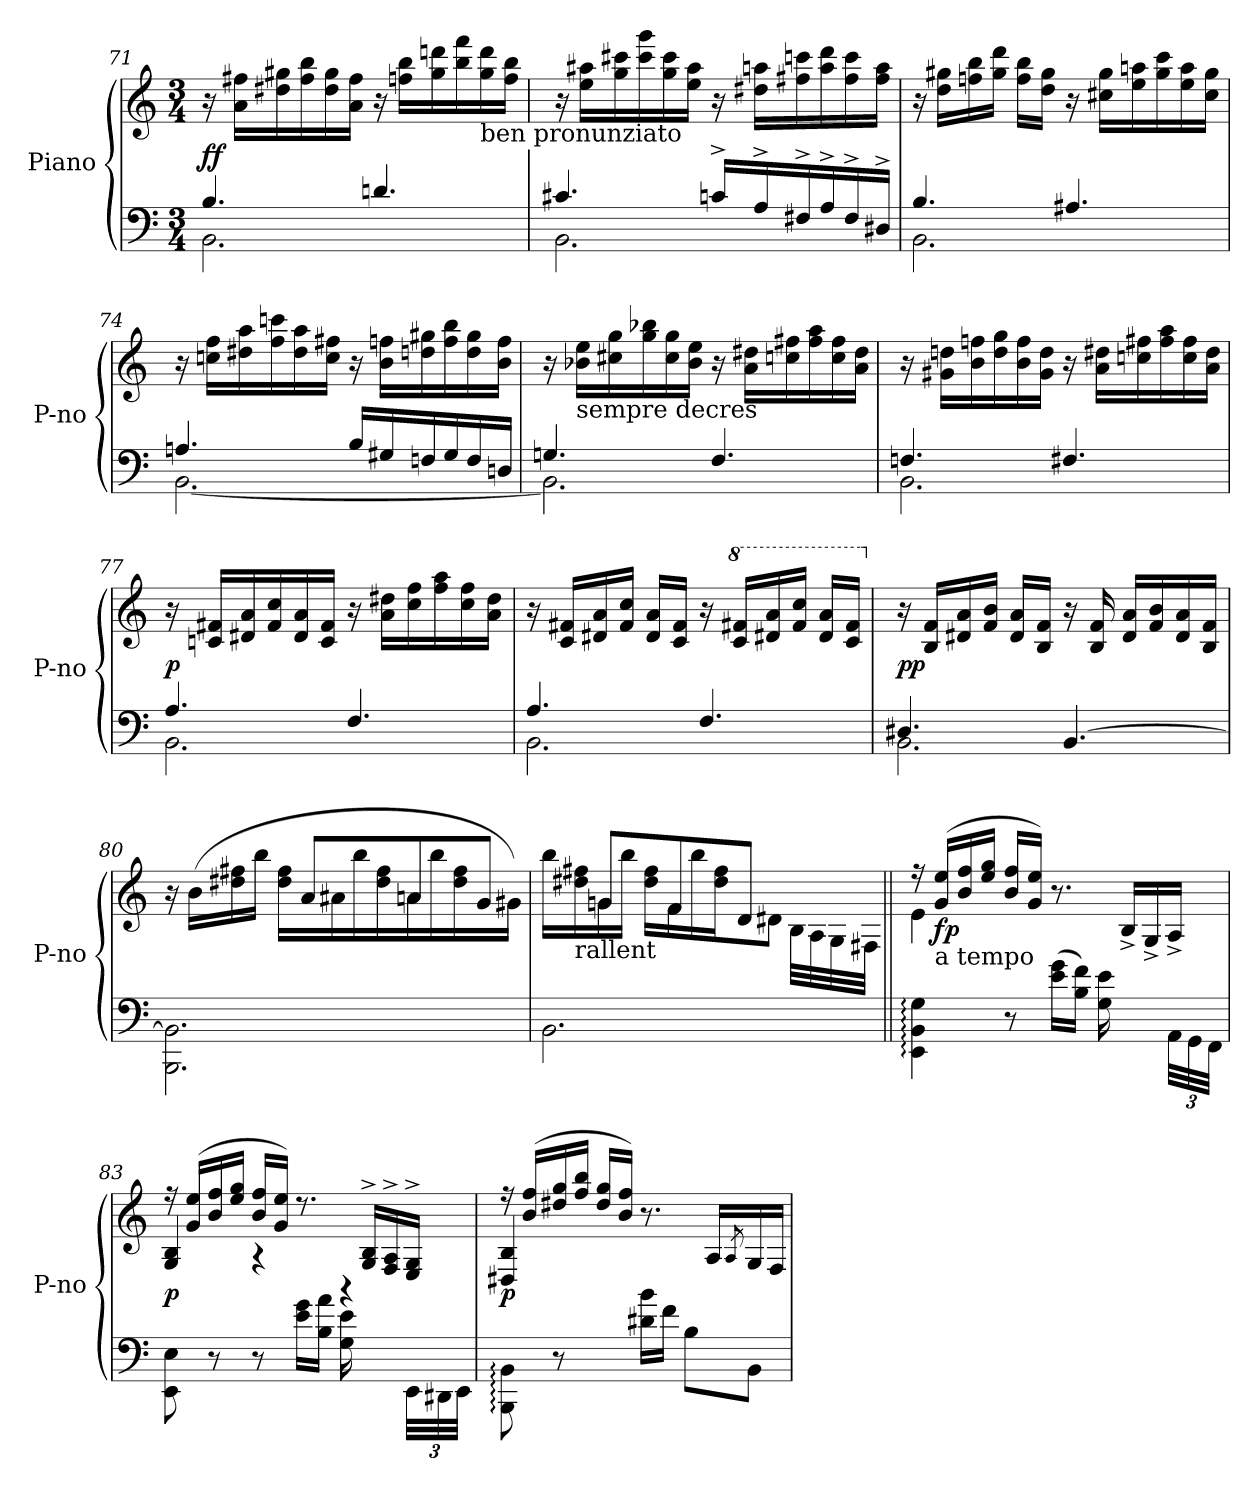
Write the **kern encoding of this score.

**kern	**kern	**dynam
*part2	*part1	*part1
*staff2	*staff1	*staff1
*I"Piano	*I"Piano	*
*I'P-no	*I'P-no	*
*clefF4	*clefG2	*
*k[]	*k[]	*
*M3/4	*M3/4	*
=71	=71	=71
*^	*	*
4.B/	2.BB\	16r	ff
.	.	16a\ 16ff#X\LL	.
.	.	16dd#X\ 16gg#X\	.
.	.	16ff#\ 16bb\	.
.	.	16dd#\ 16gg#\	.
.	.	16a\ 16ff#\JJ	.
4.dn/	.	16r	.
.	.	16ffn\ 16bb\LL	.
.	.	16gg#\ 16dddn\	.
.	.	16bb\ 16fff\	.
!	!	!LO:TX:b:t=ben pronunziato	!
.	.	16gg#\ 16ddd\	.
.	.	16ff\ 16bb\JJ	.
=72	=72	=72	=72
4.c#X/	2.BB\	16r	.
.	.	16ee\ 16aa#X\LL	.
.	.	16gg\ 16ccc#X\	.
.	.	16ccc#\ 16ggg\	.
.	.	16gg\ 16ccc#\	.
.	.	16ee\ 16aa#\JJ	.
16cn^/LL	.	16r	.
16A^/	.	16dd#X\ 16aan\LL	.
16F#X^/	.	16ff#X\ 16cccn\	.
16A^/	.	16aa\ 16ddd\	.
16F#^/	.	16ff#\ 16ccc\	.
16D#X^/JJ	.	16ff#\ 16aa\JJ	.
=73	=73	=73	=73
4.B/	2.BB\	16r	.
.	.	16dd\ 16gg#X\LL	.
.	.	16ffn\ 16bb\	.
.	.	16gg#\ 16ddd\JJ	.
.	.	16ff\ 16bb\LL	.
.	.	16dd\ 16gg#\JJ	.
4.A#X/	.	16r	.
.	.	16cc#X\ 16gg#\LL	.
.	.	16ee\ 16aan\	.
.	.	16gg#\ 16ccc\	.
.	.	16ee\ 16aa\	.
.	.	16cc#\ 16gg#\JJ	.
=74	=74	=74	=74
4.An/	[2.BB\	16r	.
.	.	16ccn\ 16ff\LL	.
.	.	16dd#X\ 16aa\	.
.	.	16ff\ 16cccn\	.
.	.	16dd#\ 16aa\	.
.	.	16cc\ 16ff#X\JJ	.
16B/LL	.	16r	.
16G#X/	.	16b\ 16ffn\LL	.
16Fn/	.	16ddn\ 16gg#X\	.
16G#/	.	16ff\ 16bb\	.
16F/	.	16dd\ 16gg#\	.
16Dn/JJ	.	16b\ 16ff\JJ	.
=75	=75	=75	=75
4.Gn/	2.BB\]	16r	.
!	!	!LO:TX:b:t=sempre decres	!
.	.	16b-X\ 16ee\LL	.
.	.	16cc#X\ 16gg\	.
.	.	16gg\ 16bb-X\	.
.	.	16cc#\ 16gg\	.
.	.	16b-\ 16ee\JJ	.
4.F/	.	16r	.
.	.	16a\ 16dd#X\LL	.
.	.	16ccn\ 16ff#X\	.
.	.	16ff#\ 16aa\	.
.	.	16cc\ 16ff#\	.
.	.	16a\ 16dd#\JJ	.
=76	=76	=76	=76
4.Fn/	2.BB\	16r	.
.	.	16g#X\ 16ddn\LL	.
.	.	16b\ 16ffn\	.
.	.	16dd\ 16gg\	.
.	.	16b\ 16ff\	.
.	.	16g#\ 16dd\JJ	.
4.F#X/	.	16r	.
.	.	16a\ 16dd#X\LL	.
.	.	16ccn\ 16ff#X\	.
.	.	16ff#\ 16aa\	.
.	.	16cc\ 16ff#\	.
.	.	16a\ 16dd#\JJ	.
=77	=77	=77	=77
4.A/	2.BB\	16r	p
.	.	16cn/ 16f#X/LL	.
.	.	16d#X/ 16a/	.
.	.	16f#/ 16cc/	.
.	.	16d#/ 16a/	.
.	.	16c/ 16f#/JJ	.
4.F/	.	16r	.
.	.	16a\ 16dd#X\LL	.
.	.	16cc\ 16ff\	.
.	.	16ff\ 16aa\	.
.	.	16cc\ 16ff\	.
.	.	16a\ 16dd#\JJ	.
=78	=78	=78	=78
4.A/	2.BB\	16r	.
.	.	16c/ 16f#X/LL	.
.	.	16d#X/ 16a/	.
.	.	16f#/ 16cc/JJ	.
.	.	16d#/ 16a/LL	.
.	.	16c/ 16f#/JJ	.
4.F/	.	16r	.
*	*	*8va	*
.	.	16cc/ 16ff#X/LL	.
.	.	16dd#X/ 16aa/	.
.	.	16ff#/ 16ccc/JJ	.
.	.	16dd#/ 16aa/LL	.
.	.	16cc/ 16ff#/JJ	.
=79	=79	=79	=79
*	*	*X8va	*
4.D#X/	2.BB\	16r	pp
.	.	16B/ 16f/LL	.
.	.	16d#X/ 16a/	.
.	.	16f/ 16b/JJ	.
.	.	16d#/ 16a/LL	.
.	.	16B/ 16f/JJ	.
[4.BB/	.	16r	.
.	.	16B/ 16f/	.
.	.	16d#/ 16a/LL	.
.	.	16f/ 16b/	.
.	.	16d#/ 16a/	.
.	.	16B/ 16f/JJ	.
*v	*v	*	*
=80	=80	=80
*	*^	*
2.BBB\ 2.BB]\	4ryy	16r	.
.	.	(16b\LL	.
.	.	16dd#X\ 16ff#X\	.
.	.	16bb\JJ	.
.	16ryy	16dd#\ 16ff#\LL	.
!	!LO:N:vis=8	!	!
.	8.a/L	16a#X\	.
.	.	16bb\	.
.	.	16dd#\ 16ff#\	.
!	!LO:N:vis=8	!	!
.	8.a#/	16an\	.
.	.	16bb\	.
.	.	16dd#\ 16ff#\	.
!	!LO:N:vis=8	!	!
.	16g/J	16g#X\JJ)	.
=81	=81	=81	=81
2.BB\	8ryy	16bb\LL	.
!	!	!LO:TX:b:t=rallent	!
.	.	16dd#X\ 16ff#X\	.
!	!LO:N:vis=8	!	!
.	8.g/L	16gn\	.
.	.	16bb\JJ	.
.	.	16dd#\ 16ff#\LL	.
!	!LO:N:vis=8	!	!
.	8.f/	16f\	.
.	.	16bb\	.
.	.	16dd#\ 16ff#\J	.
!	!LO:N:vis=8	!	!
.	8.d/J	8d#X\J	.
.	.	32B\LLL	.
.	.	32A\	.
.	16ryy	32G\	.
.	.	32F#X\JJJ	.
=82||	=82||	=82||	=82||
4EE:\ 4BB:\ 4G:\	16r	4e\	.
!	!LO:TX:b:t=a tempo	!	!
.	(16g/ 16ee/LL	.	fp
.	16b/ 16ff/	.	.
.	16ee/ 16gg/JJ	.	.
8r	16b/ 16ff/LL	8ryy	.
.	16g/ 16ee/JJ)	.	.
(16e\ 16g\LL	8.r	8ryy	.
16B\ 16f\JJ)	.	.	.
16G\ 16e\	.	4ryy	.
8ryy	16B^/LL	.	.
.	16G^/	.	.
48AA\LLL	16A^/JJ	.	.
48GG\	.	.	.
48FF\JJJ	.	.	.
=83	=83	=83	=83
8EE\ 8E\	16r	4G/ 4B/	p
.	(16g/ 16ee/LL	.	.
8r	16b/ 16ff/	.	.
.	16ee/ 16gg/JJ	.	.
8r	16b/ 16ff/LL	4r	.
.	16g/ 16ee/JJ)	.	.
16e\ 16g\LL	8.r	.	.
16B\ 16a\JJ	.	.	.
16G\ 16e\	.	4r	.
8ryy	16G^/ 16B^/LL	.	.
.	16F^/ 16A^/	.	.
48EE\LLL	16E^/ 16G^/JJ	.	.
48DD#X\	.	.	.
48EE\JJJ	.	.	.
=84	=84	=84	=84
8BBB:\ 8BB:\	16r	4D#X:/ 4B:/	p
.	(16b/ 16ff/LL	.	.
8r	16dd#X/ 16gg/	.	.
.	16ff/ 16bb/JJ	.	.
8ryy	16dd#/ 16gg/LL	8ryy	.
.	16b/ 16ff/JJ)	.	.
16d#X\ 16b\LL	8.r	8ryy	.
16f\JJ	.	.	.
8B\L	.	4ryy	.
.	16A/LL	.	.
.	8qA/	.	.
8BB\J	16G/	.	.
.	16F/JJ	.	.
*	*v	*v	*
=	=	=
*-	*-	*-
